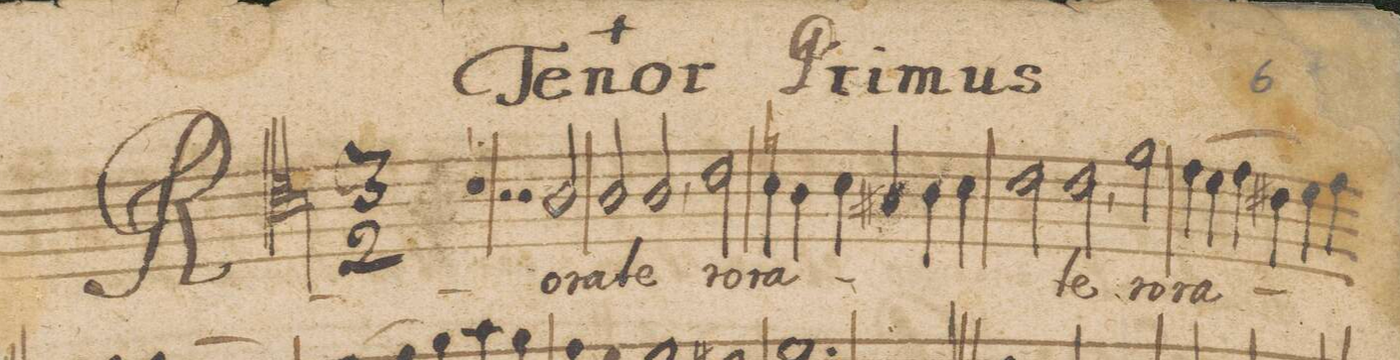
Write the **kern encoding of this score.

**kern	**text	**text
*I"Tenor Primus	*	*
*clefC4	*	*
*k[]	*	*
*M3/2	*	*
1.r	.	.
=2	=2	=2
2r	.	.
2r	.	.
2A/	Ro-	.
=3	=3	=3
2A/	-ra-	.
2A,/	-te	.
*2\right	*	*
2c\	ro-	.
=4	=4	=4
4Bn\	-ra-	.
4A\	.	.
4B\	.	.
4G#X/	.	.
4A\	.	.
4B\	.	.
=5	=5	=5
2c\	.	.
2c,\	-te	.
2f\	ro-	.
=6	=6	=6
(4e\	-ra-	.
4d\	.	.
4e\	.	.
4c#X\	.	.
4d\	.	.
4e\)	.	.
=7	=7	=7
*-	*-	*-
